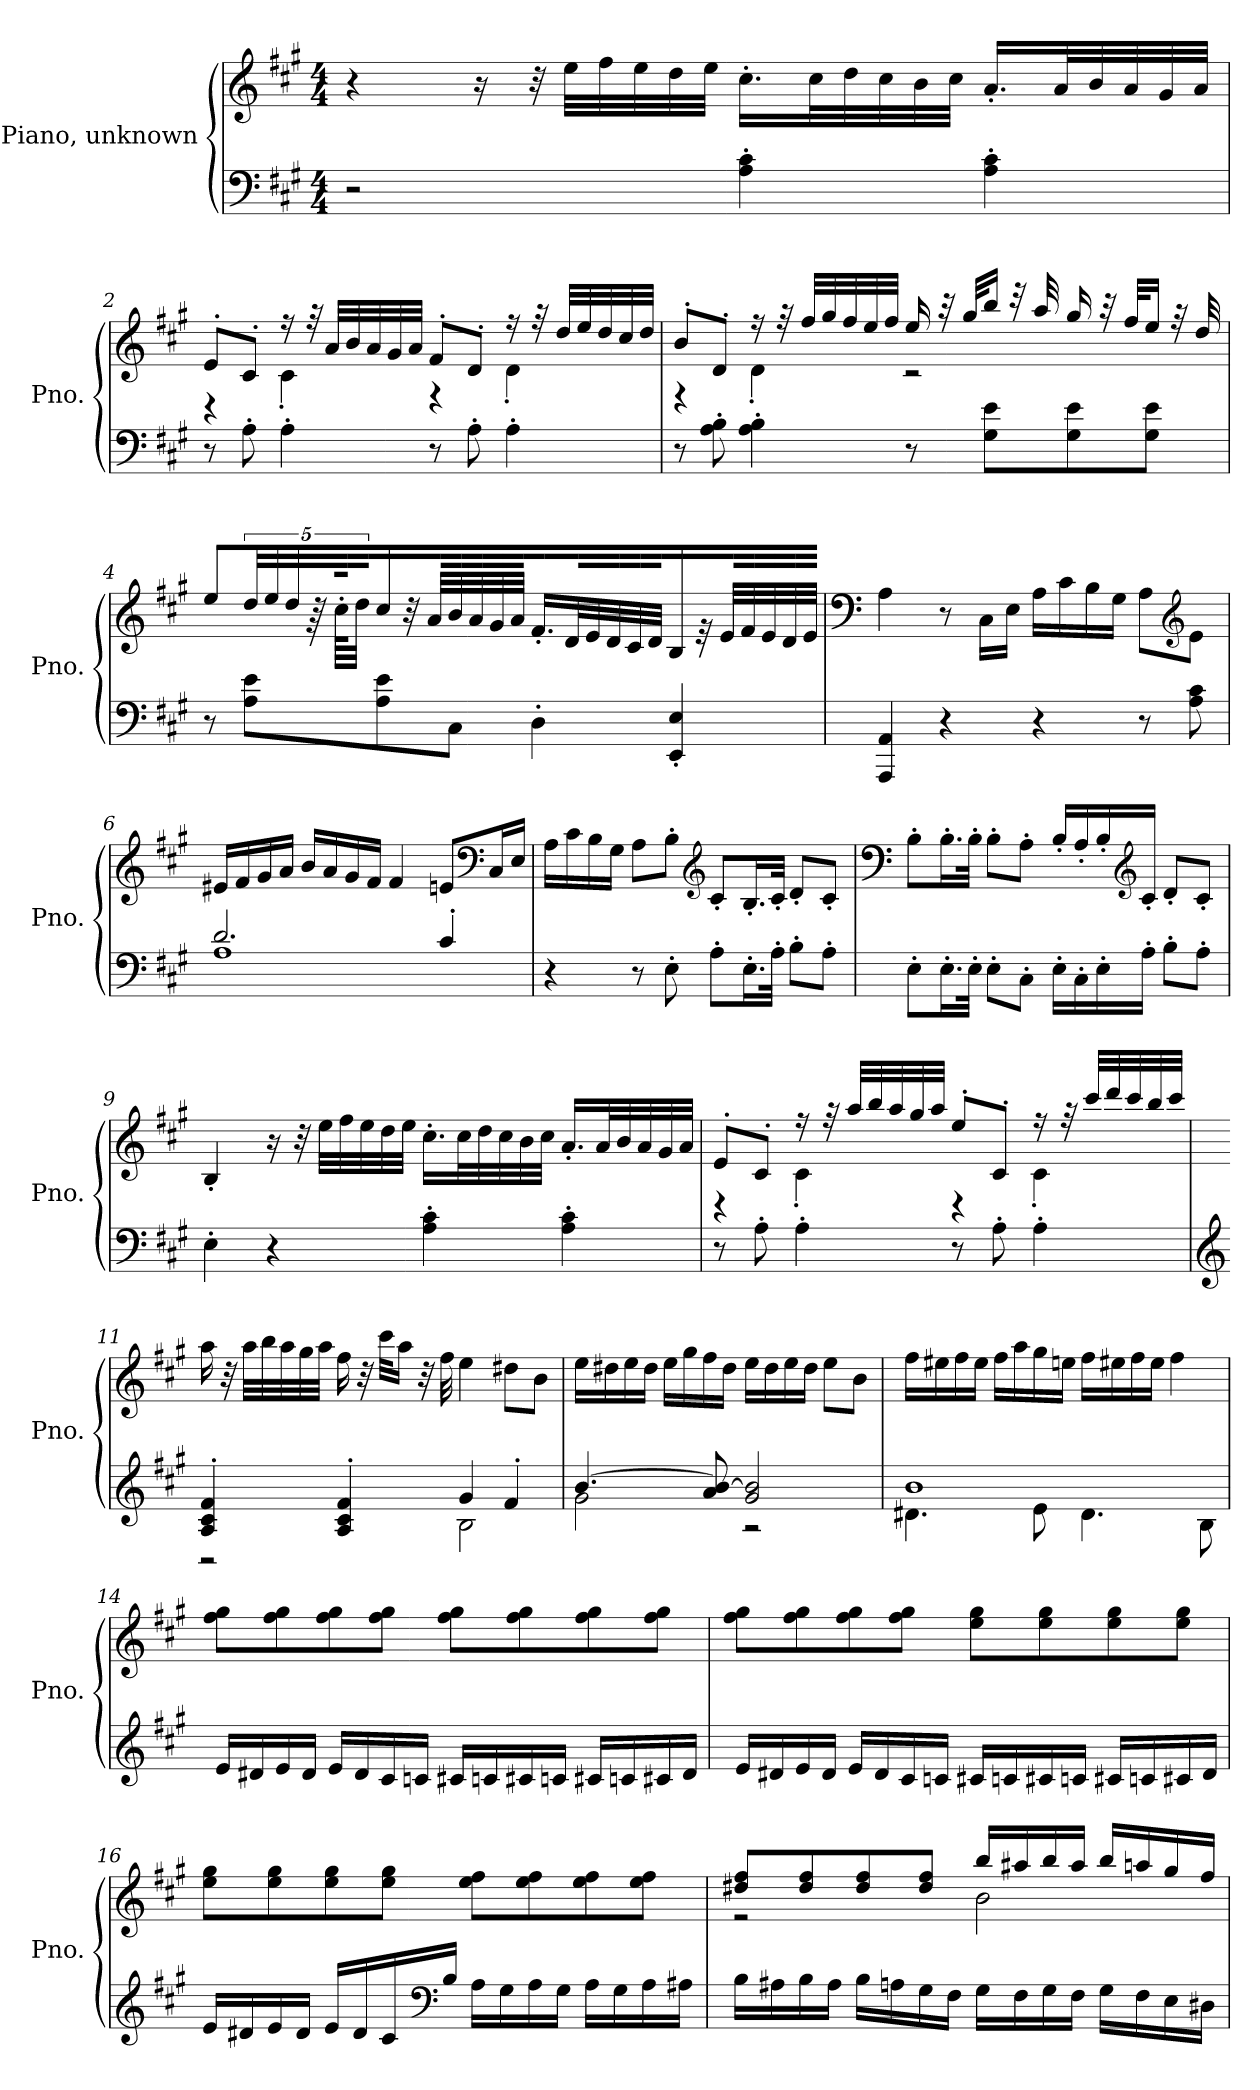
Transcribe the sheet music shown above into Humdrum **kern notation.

**kern	**kern
*part1	*part1
*staff2	*staff1
*I"Piano, unknown	*
*I'Pno.	*
*clefF4	*clefG2
*k[f#c#g#]	*k[f#c#g#]
*M4/4	*M4/4
*MM120	*MM120
=1	=1
2r	4r
.	16r
.	32r
.	32ee\LLL
.	32ff#\
.	32ee\
.	32dd\
.	32ee\JJJ
4A\' 4c#\'	16.cc#'\LL
.	32cc#\L
.	32dd\
.	32cc#\
.	32b\
.	32cc#\JJJ
4A\' 4c#\'	16.a'/LL
.	32a/L
.	32b/
.	32a/
.	32g#/
.	32a/JJJ
=2	=2
*	*^
8r	8e'/L	4r
8A'\	8c#'/J	.
4A'\	16r	4c#'\
.	32r	.
.	32a/LLL	.
.	32b/	.
.	32a/	.
.	32g#/	.
.	32a/JJJ	.
8r	8f#'/L	4r
8A'\	8d'/J	.
4A'\	16r	4d'\
.	32r	.
.	32dd/LLL	.
.	32ee/	.
.	32dd/	.
.	32cc#/	.
.	32dd/JJJ	.
!!LO:LB:g=z	!!
=3	=3	=3
8r	8b'/L	4r
8A\' 8B\'	8d'/J	.
4A\' 4B\'	16r	4d'\
.	32r	.
.	32ff#/LLL	.
.	32gg#/	.
.	32ff#/	.
.	32ee/	.
.	32ff#/JJJ	.
8r	16ee/	2r
.	32r	.
.	32gg#/KLL	.
8G#\ 8e\L	16bb/JJ	.
.	32r	.
.	32aa/	.
8G#\ 8e\	16gg#/	.
.	32r	.
.	32ff#/KLL	.
8G#\ 8e\J	16ee/JJ	.
.	32r	.
.	32dd/	.
*	*v	*v
!!LO:LB:g=z
=4	=4
8r	8ee\L
8A\ 8e\L	40dd\LL
.	40ee\
.	40dd\JJJ
.	80r
.	80cc#'\KLLL
.	40dd\JJJ
8A\ 8e\	16cc#\
.	32r
.	32a/LLL
8C#\J	32b/
.	32a/
.	32g#/
.	32a/JJJ
4D'\	16.f#'/LL
.	32d/L
.	32e/
.	32d/
.	32c#/
.	32d/JJJ
4EE/' 4E/'	16B/
.	32r
.	32e/LLL
.	32f#/
.	32e/
.	32d/
.	32e/JJJ
=5	=5
*	*clefF4
4AAA/ 4AA/	4A\
4r	8r
.	16C#\LL
.	16E\JJ
4r	16A\LL
.	16c#\
.	16B\
.	16G#\JJ
8r	8A\L
*	*clefG2
8A\ 8c#\	8e\J
!!LO:LB:g=z
=6	=6
*^	*
2.d/	1A	16e#X/LL
.	.	16f#/
.	.	16g#/
.	.	16a/JJ
.	.	16b/LL
.	.	16a/
.	.	16g#/
.	.	16f#/JJ
.	.	4f#/
4c#'/	.	8en/L
*	*	*clefF4
.	.	16C#/L
.	.	16E/JJ
*v	*v	*
=7	=7
4r	16A\LL
.	16c#\
.	16B\
.	16G#\JJ
8r	8A\L
8E'\	8B'\J
*	*clefG2
8A'\L	8c#'/L
16.E'\L	16.B'/L
32A'\JJk	32c#'/JJk
8B'\L	8d'/L
8A'\J	8c#'/J
=8	=8
*	*clefF4
8E'\L	8B'\L
16.E'\L	16.B'\L
32E'\JJk	32B'\JJk
8E'\L	8B'\L
8C#'\J	8A'\J
16E'\LL	16B'/LL
16C#'\	16A'/
16E'\	16B'/
*	*clefG2
16A'\JJ	16c#'/JJ
8B'\L	8d'/L
8A'\J	8c#'/J
!!LO:LB:g=z
=9	=9
4E'\	4B'/
4r	16r
.	32r
.	32ee\LLL
.	32ff#\
.	32ee\
.	32dd\
.	32ee\JJJ
4A\' 4c#\'	16.cc#'\LL
.	32cc#\L
.	32dd\
.	32cc#\
.	32b\
.	32cc#\JJJ
4A\' 4c#\'	16.a'/LL
.	32a/L
.	32b/
.	32a/
.	32g#/
.	32a/JJJ
=10	=10
*	*^
8r	8e'/L	4r
8A'\	8c#'/J	.
4A'\	16r	4c#'\
.	32r	.
.	32aa/LLL	.
.	32bb/	.
.	32aa/	.
.	32gg#/	.
.	32aa/JJJ	.
8r	8ee'/L	4r
8A'\	8c#'/J	.
4A'\	16r	4c#'\
.	32r	.
.	32ccc#/LLL	.
.	32ddd/	.
.	32ccc#/	.
.	32bb/	.
.	32ccc#/JJJ	.
*	*v	*v
!!LO:LB:g=z
=11	=11
*clefG2	*
*^	*
4A/' 4c#/' 4f#/'	2r	16aa\
.	.	32r
.	.	32aa\LLL
.	.	32bb\
.	.	32aa\
.	.	32gg#\
.	.	32aa\JJJ
4A/' 4c#/' 4f#/'	.	16ff#\
.	.	32r
.	.	32ccc#\KLL
.	.	16aa\JJ
.	.	32r
.	.	32ff#\
4g#/	2B\	4ee\
4f#'/	.	8dd#X\L
.	.	8b\J
=12	=12	=12
[4.b/	2g#\	16ee\LL
.	.	16dd#X\
.	.	16ee\
.	.	16dd#\JJ
.	.	16ee\LL
.	.	16gg#\
8a/ 8b/_	.	16ff#\
.	.	16dd#\JJ
2g#/ 2b/]	2r	16ee\LL
.	.	16dd#\
.	.	16ee\
.	.	16dd#\JJ
.	.	8ee\L
.	.	8b\J
!!LO:PB:g=z
=13	=13	=13
1b	4.d#X\	16ff#\LL
.	.	16ee#X\
.	.	16ff#\
.	.	16ee#\JJ
.	.	16ff#\LL
.	.	16aa\
.	8e\	16gg#\
.	.	16een\JJ
.	4.d#\	16ff#\LL
.	.	16ee#X\
.	.	16ff#\
.	.	16ee#\JJ
.	.	4ff#\
.	8B\	.
*v	*v	*
=14	=14
16e/LL	8ff#\ 8gg#\L
16d#X/	.
16e/	8ff#\ 8gg#\
16d#/JJ	.
16e/LL	8ff#\ 8gg#\
16d#/	.
16c#/	8ff#\ 8gg#\J
16cn/JJ	.
16c#X/LL	8ff#\ 8gg#\L
16cn/	.
16c#X/	8ff#\ 8gg#\
16cn/JJ	.
16c#X/LL	8ff#\ 8gg#\
16cn/	.
16c#X/	8ff#\ 8gg#\J
16d#/JJ	.
!!LO:LB:g=z
=15	=15
16e/LL	8ff#\ 8gg#\L
16d#X/	.
16e/	8ff#\ 8gg#\
16d#/JJ	.
16e/LL	8ff#\ 8gg#\
16d#/	.
16c#/	8ff#\ 8gg#\J
16cn/JJ	.
16c#X/LL	8ee\ 8gg#\L
16cn/	.
16c#X/	8ee\ 8gg#\
16cn/JJ	.
16c#X/LL	8ee\ 8gg#\
16cn/	.
16c#X/	8ee\ 8gg#\J
16d#/JJ	.
=16	=16
16e/LL	8ee\ 8gg#\L
16d#X/	.
16e/	8ee\ 8gg#\
16d#/JJ	.
16e/LL	8ee\ 8gg#\
16d#/	.
16c#/	8ee\ 8gg#\J
*clefF4	*
16B/JJ	.
16A\LL	8ee\ 8ff#\L
16G#\	.
16A\	8ee\ 8ff#\
16G#\JJ	.
16A\LL	8ee\ 8ff#\
16G#\	.
16A\	8ee\ 8ff#\J
16A#X\JJ	.
!!LO:LB:g=z
=17	=17
*	*^
16B\LL	8dd#X/ 8ff#/L	2r
16A#X\	.	.
16B\	8dd#/ 8ff#/	.
16A#\JJ	.	.
16B\LL	8dd#/ 8ff#/	.
16An\	.	.
16G#\	8dd#/ 8ff#/J	.
16F#\JJ	.	.
16G#\LL	16bb/LL	2b\
16F#\	16aa#X/	.
16G#\	16bb/	.
16F#\JJ	16aa#/JJ	.
16G#\LL	16bb/LL	.
16F#\	16aan/	.
16E\	16gg#/	.
16D#X\JJ	16ff#/JJ	.
*	*v	*v
=	=
*-	*-
